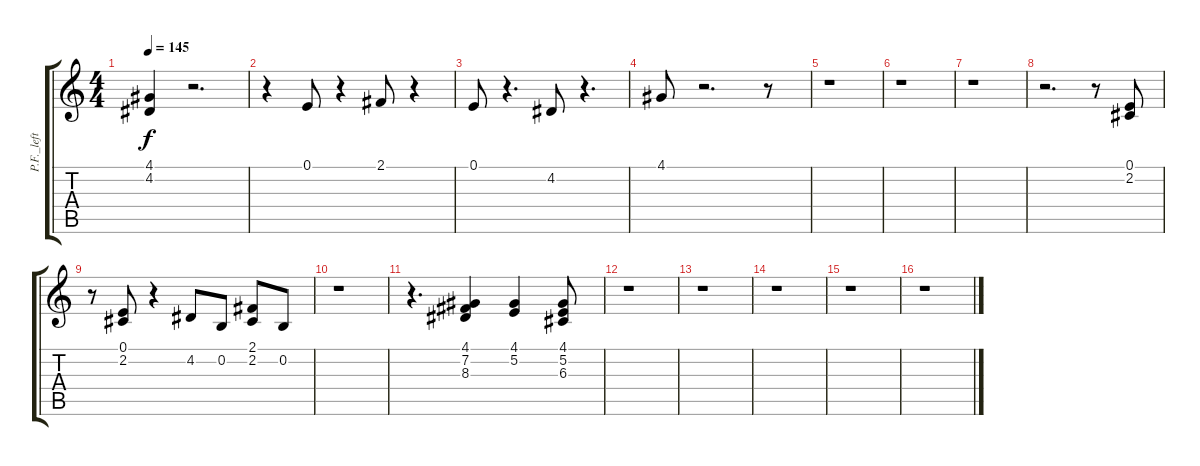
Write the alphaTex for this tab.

\track ("P.F._left" "P.F._left") {instrument acousticgrandpiano}
\staff {score tabs}
\tuning (E4 B3 G3 D3 A2 E2) {hide}
\ts (4 4)
\tempo 145
\clef g2
\ks c
(4.1 4.2).4{dy f} r.2{d} |
r.4 0.1.8 r.4 2.1.8 r.4 |
0.1.8 r.4{d} 4.2.8 r.4{d} |
4.1.8 r.2{d} r.8 |
r.1 |
r.1 |
r.1 |
r.2{d} r.8 (0.1 2.2).8 |
r.8 (0.1 2.2).8 r.4 4.2.8 0.2.8 (2.1 2.2).8 0.2.8 |
r.1 |
r.4{d} (4.1 7.2 8.3).4 (4.1 5.2).4 (4.1 5.2 6.3).8 |
r.1 |
r.1 |
r.1 |
r.1 |
r.1
